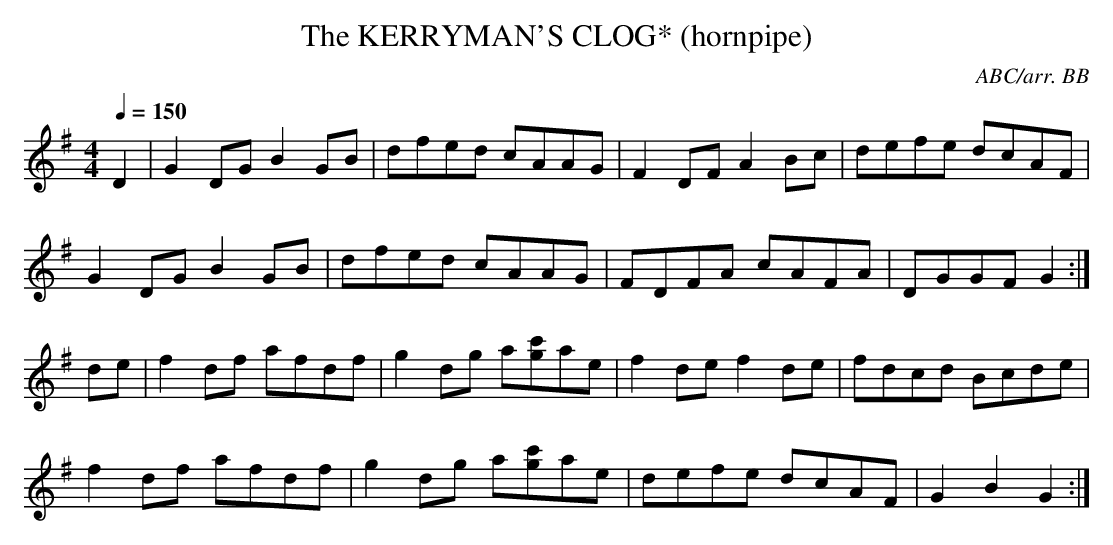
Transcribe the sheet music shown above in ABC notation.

X:1
T:KERRYMAN'S CLOG* (hornpipe), The
C:ABC/arr. BB
M:4/4
Q:1/4=150
K:G
D2|G2DG B2GB|dfed cAAG|F2DF A2Bc|defe dcAF|
G2DG B2GB|dfed cAAG|FDFA cAFA|DGGF G2:|
de|f2df afdf|g2dg a[c'g]ae|f2de f2de|fdcd Bcde|
f2df afdf|g2dg a[c'g]ae|defe dcAF|G2B2G2:|
